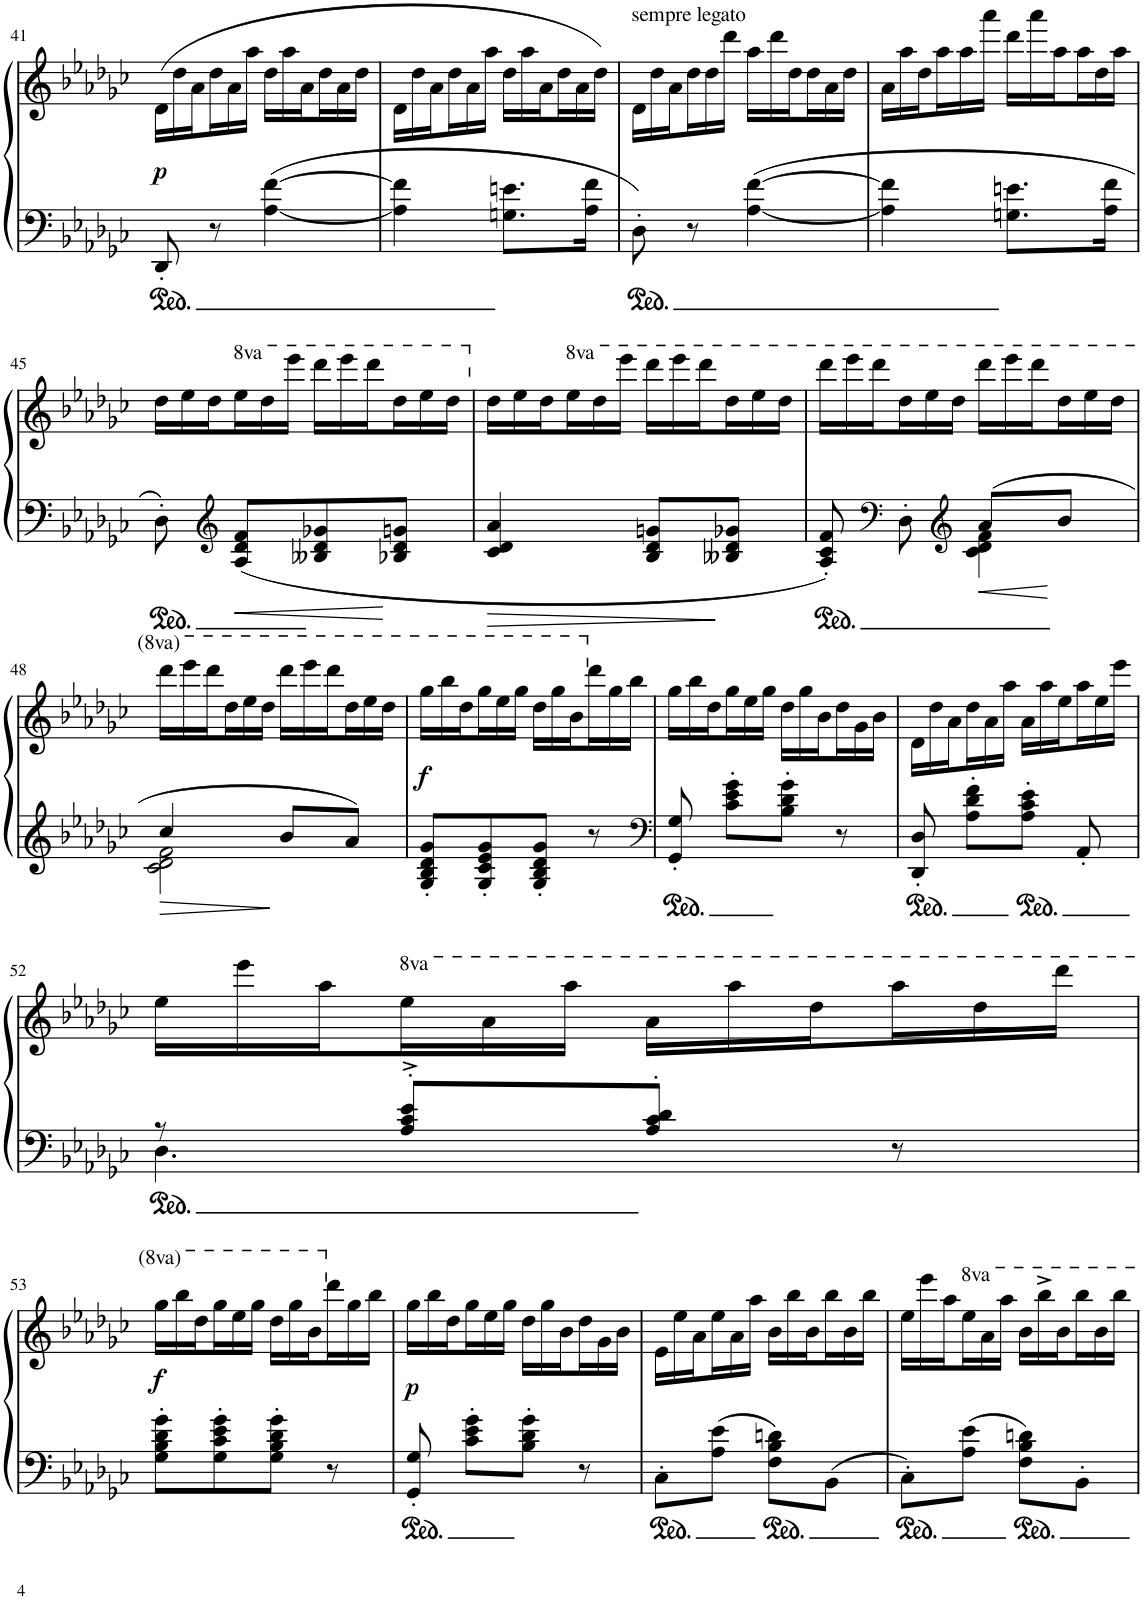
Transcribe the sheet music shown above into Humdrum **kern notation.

**kern	**kern	**dynam
*part1	*part1	*part1
*staff2	*staff1	*staff1/2
*I"Piano	*	*
*I'Pno	*	*
!!LO:PB:g=z
*clefF4	*clefG2	*
*k[b-e-a-d-g-c-]	*k[b-e-a-d-g-c-]	*
*M2/4	*M2/4	*
*	*Xtuplet	*
=41	=41	=41
!	!	!LO:DY:b
8DD-'/	(24d-\LL	p
.	24dd-\	.
.	24a-\	.
8r	24dd-\	.
.	24a-\	.
.	24aa-\JJ	.
[4A-\ [4f\	24dd-\LL	.
.	24aa-\	.
.	24a-\	.
.	24dd-\	.
.	24a-\	.
.	24dd-\JJ	.
=42	=42	=42
4A-\] 4f\]	24d-\LL	.
.	24dd-\	.
.	24a-\	.
.	24dd-\	.
.	24a-\	.
.	24aa-\JJ	.
8.Gn\ 8.en\L	24dd-\LL	.
.	24aa-\	.
.	24a-\	.
.	24dd-\	.
.	24a-\	.
16A-\ 16f\Jk	.	.
.	24dd-\JJ)	.
=43	=43	=43
!	!LO:TX:a:t=sempre legato	!
8D-'\	24d-\LL	.
.	24dd-\	.
.	24a-\	.
8r	24dd-\	.
.	24dd-\	.
.	24ddd-\JJ	.
[4A-\ [4f\	24aa-\LL	.
.	24ddd-\	.
.	24dd-\	.
.	24dd-\	.
.	24a-\	.
.	24dd-\JJ	.
=44	=44	=44
4A-\] 4f\]	24a-\LL	.
.	24aa-\	.
.	24dd-\	.
.	24aa-\	.
.	24aa-\	.
.	24aaa-\JJ	.
8.Gn\ 8.en\L	24ddd-\LL	.
.	24aaa-\	.
.	24aa-\	.
.	24aa-\	.
.	24dd-\	.
16A-\ 16f\Jk	.	.
.	24aa-\JJ	.
!!LO:LB:g=z
=45	=45	=45
8D-'\	24dd-\LL	.
.	24ee-\	.
.	24dd-\	.
*clefG2	*	*
*	*8va	*
8A-/ 8d-/ 8f/L	24eee-\	.
.	24ddd-\	.
.	24eeee-\JJ	.
8B--X/ 8d-/ 8g-X/	24dddd-\LL	.
.	24eeee-\	.
.	24dddd-\	.
8B-X/ 8d-/ 8gn/J	24ddd-\	.
.	24eee-\	.
.	24ddd-\JJ	.
=46	=46	=46
*	*X8va	*
4c-/ 4d-/ 4a-/	24dd-\LL	.
.	24ee-\	.
.	24dd-\	.
*	*8va	*
.	24eee-\	.
.	24ddd-\	.
.	24eeee-\JJ	.
8B-/ 8d-/ 8gn/L	24dddd-\LL	.
.	24eeee-\	.
.	24dddd-\	.
8B--X/ 8d-/ 8g-X/J	24ddd-\	.
.	24eee-\	.
.	24ddd-\JJ	.
=47	=47	=47
*^	*	*
8A-/' 8c-/' 8f/'	4ryy	24dddd-\LL	.
.	.	24eeee-\	.
.	.	24dddd-\	.
*clefF4	*	*	*
8D-'\	.	24ddd-\	.
.	.	24eee-\	.
.	.	24ddd-\JJ	.
*clefG2	*	*	*
8a-/L	4c-\ 4d-\ 4f\	24dddd-\LL	.
.	.	24eeee-\	.
.	.	24dddd-\	.
8b-/J	.	24ddd-\	.
.	.	24eee-\	.
.	.	24ddd-\JJ	.
!!LO:LB:g=z
=48	=48	=48	=48
4cc-/	2c-\ 2d-\ 2f\	24dddd-\LL	.
.	.	24eeee-\	.
.	.	24dddd-\	.
.	.	24ddd-\	.
.	.	24eee-\	.
.	.	24ddd-\JJ	.
8b-/L	.	24dddd-\LL	.
.	.	24eeee-\	.
.	.	24dddd-\	.
8a-/J	.	24ddd-\	.
.	.	24eee-\	.
.	.	24ddd-\JJ	.
*v	*v	*	*
=49	=49	=49
!	!	!LO:DY:b
8G-/' 8B-/' 8d-/' 8g-/'L	24ggg-\LL	f
.	24bbb-\	.
.	24ddd-\	.
8G-/' 8c-/' 8e-/' 8g-/'	24ggg-\	.
.	24eee-\	.
.	24ggg-\JJ	.
8G-/' 8B-/' 8d-/' 8g-/'J	24ddd-\LL	.
.	24ggg-\	.
.	24bb-\	.
*	*X8va	*
8r	24ddd-\	.
.	24gg-\	.
.	24bb-\JJ	.
=50	=50	=50
*clefF4	*	*
8GG-/' 8G-/'	24gg-\LL	.
.	24bb-\	.
.	24dd-\	.
8c-\' 8e-\' 8g-\'L	24gg-\	.
.	24ee-\	.
.	24gg-\JJ	.
8B-\' 8d-\' 8g-\'J	24dd-\LL	.
.	24gg-\	.
.	24b-\	.
8r	24dd-\	.
.	24g-\	.
.	24b-\JJ	.
=51	=51	=51
8DD-/' 8D-/'	24d-\LL	.
.	24dd-\	.
.	24a-\	.
8A-\' 8d-\' 8f\'L	24dd-\	.
.	24a-\	.
.	24aa-\JJ	.
8A-\' 8c-\' 8e-\'J	24a-\LL	.
.	24aa-\	.
.	24ee-\	.
8AA-'/	24aa-\	.
.	24ee-\	.
.	24eee-\JJ	.
!!LO:LB:g=z
=52	=52	=52
*^	*	*
8r	4.D-\	24ee-\LL	.
.	.	24eee-\	.
.	.	24aa-\	.
*	*	*8va	*
8A-/'^ 8c-/'^ 8e-/'^L	.	24eee-\	.
.	.	24aa-\	.
.	.	24aaa-\JJ	.
8A-/' 8c-/' 8d-/'J	.	24aa-\LL	.
.	.	24aaa-\	.
.	.	24ddd-\	.
8r	8ryy	24aaa-\	.
.	.	24ddd-\	.
.	.	24dddd-\JJ	.
*v	*v	*	*
!!LO:LB:g=z
=53	=53	=53
!	!	!LO:DY:b
8G-\' 8B-\' 8d-\' 8g-\'L	24ggg-\LL	f
.	24bbb-\	.
.	24ddd-\	.
8G-\' 8c-\' 8e-\' 8g-\'	24ggg-\	.
.	24eee-\	.
.	24ggg-\JJ	.
8G-\' 8B-\' 8d-\' 8g-\'J	24ddd-\LL	.
.	24ggg-\	.
.	24bb-\	.
*	*X8va	*
8r	24ddd-\	.
.	24gg-\	.
.	24bb-\JJ	.
=54	=54	=54
!	!	!LO:DY:b
8GG-/' 8G-/'	24gg-\LL	p
.	24bb-\	.
.	24dd-\	.
8c-\' 8e-\' 8g-\'L	24gg-\	.
.	24ee-\	.
.	24gg-\JJ	.
8B-\' 8d-\' 8g-\'J	24dd-\LL	.
.	24gg-\	.
.	24b-\	.
8r	24dd-\	.
.	24g-\	.
.	24b-\JJ	.
=55	=55	=55
8C-'\L	24e-\LL	.
.	24ee-\	.
.	24a-\	.
8A-\ 8e-\J	24ee-\	.
.	24a-\	.
.	24aa-\JJ	.
8F\ 8B-\ 8dn\L	24b-\LL	.
.	24bb-\	.
.	24b-\	.
8BB-\J	24bb-\	.
.	24b-\	.
.	24bb-\JJ	.
=56	=56	=56
8C-'\L	24ee-\LL	.
.	24eee-\	.
.	24aa-\	.
8A-\ 8e-\J	24eee-\	.
.	24aa-\	.
.	24aaa-\JJ	.
8F\ 8B-\ 8dn\L	24bb-\LL	.
.	24bbb-^\	.
.	24bb-\	.
8BB-'\J	24bbb-\	.
.	24bb-\	.
.	24bbb-\JJ	.
=	=	=
*-	*-	*-
